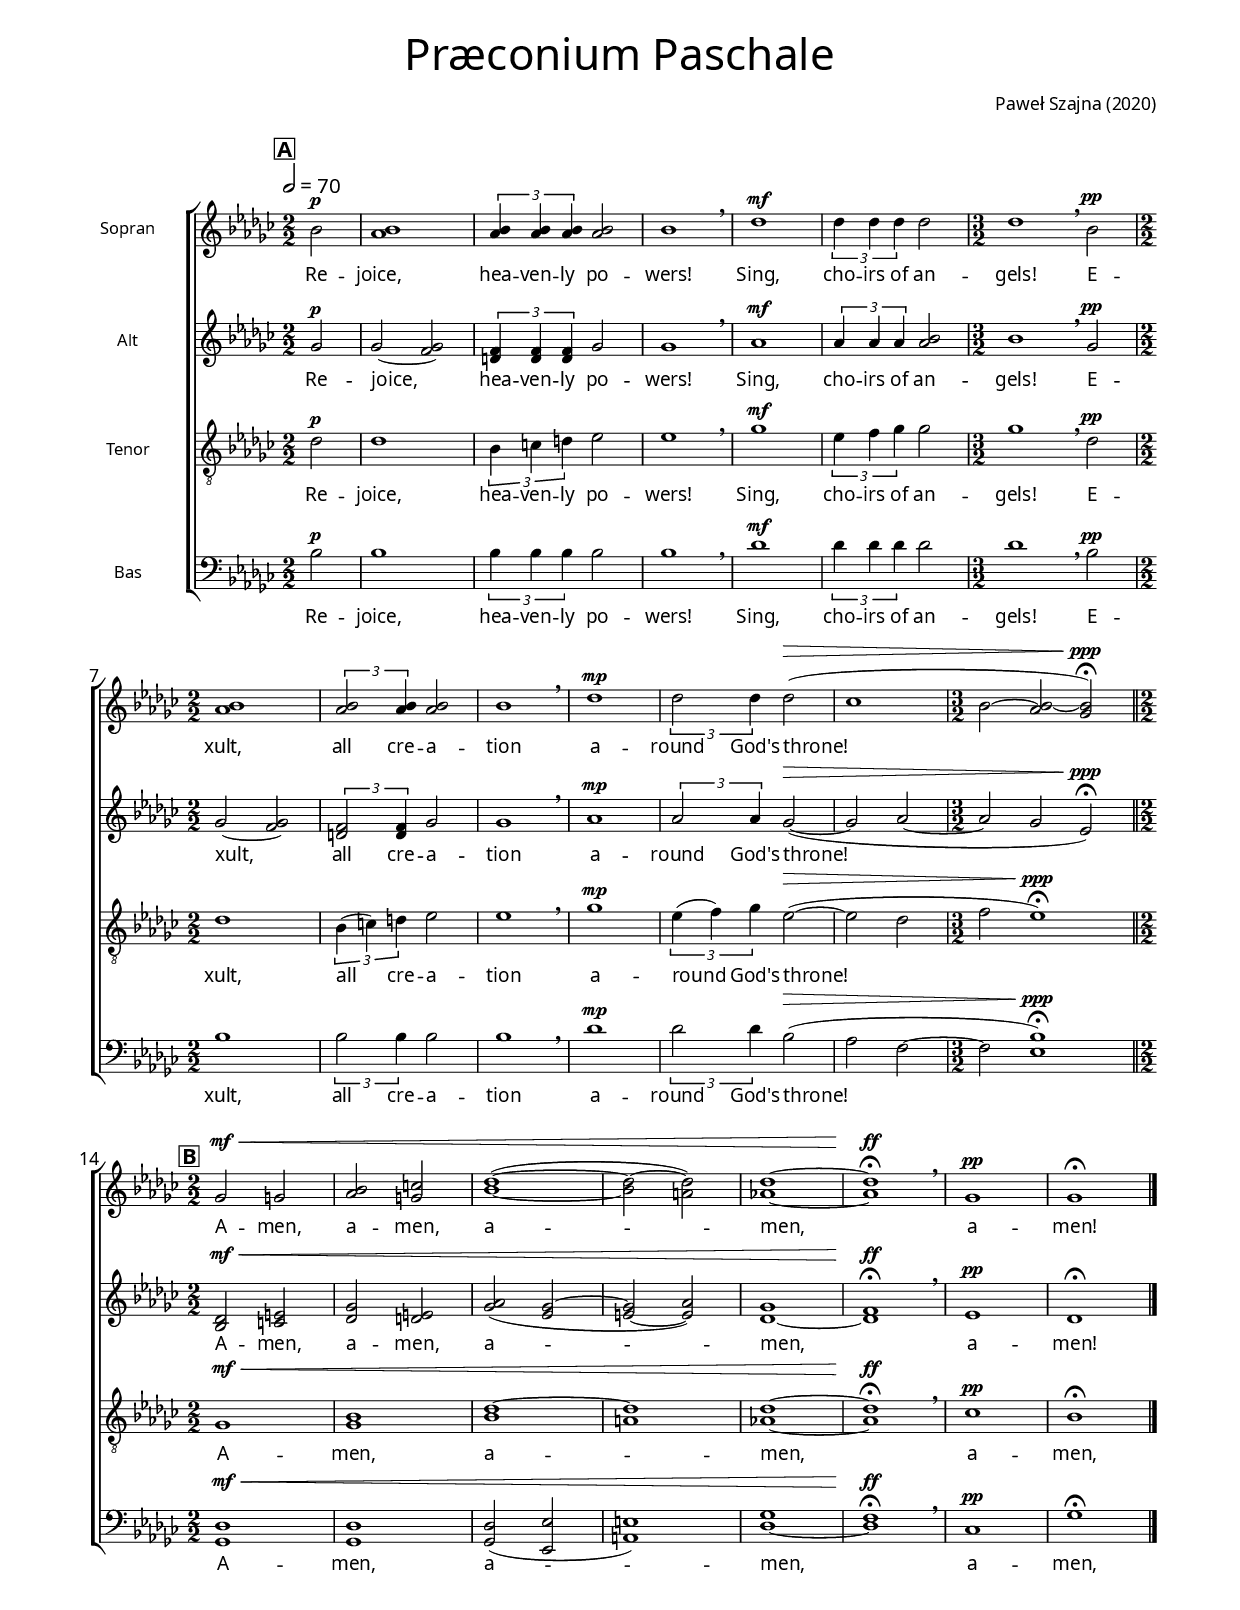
\version "2.18.2"

\include "./common.ly"

\paper {
 #(define fonts
    (make-pango-font-tree
      "Libre Baskerville"
      "Libre Baskerville"
      "Libre Baskerville"
      (/ staff-height pt 20)))
}

\header {
  title = "Præconium Paschale"
  composer = "Paweł Szajna (2020)"
}

% Rejoice

rejoiceS = \relative c'' {
  \time 2/2 \tempo 2=70 \key ges \major \mark\default \partial 2
  bes2\p <bes as>1	     % Rejoice
  \tuplet 3/2 {<bes as>4 <bes as> <bes as>} % heavenly
  <bes as>2 bes1\breathe          % powers
  
  des1 \mf                     % sing
  \tuplet 3/2 {des4 des des}   % choirs of
  des2 \time 3/2 des1 \breathe % angels
  
  bes2 \pp \time 2/2 <bes as>1 % exult
  \tuplet 3/2 {<bes as>2 <bes as>4} % all cre-
  <bes as>2 bes1 \breathe      % -ation
  
  des1 \mp % a-
  \tuplet 3/2 {des2 des4} % -round god's
  des2 \>( ces1 \time 3/2 bes2~<bes as>~<bes ges>\ppp\fermata) % throne
  
}

rejoiceA = \relative c'' {
  \key ges \major
  ges2\p ges~<ges f>   % Rejoice
  \tuplet 3/2 {<f d>4 <f d> <f d>} % heavenly
  ges2 ges1\breathe    % powers
  
  as1 \mf                 % sing
  \tuplet 3/2 {as4 as as} % choirs of
  <as bes>2 bes1\breathe       % angels
  
  ges2 \pp ges~<ges f> % exult
  \tuplet 3/2 {<f d>2 <f d>4}  % all cre-
  ges2 ges1 \breathe   % -ation
  
  as1 \mp               % a-
  \tuplet 3/2 {as2 as4} % -round god's
  ges2 \>(~ges as~as ges es\ppp\fermata) % throne
}

rejoiceT = \relative c' {
  \key ges \major
  des2\p des1          % Rejoice
  \tuplet 3/2 {bes4 c d} % heavenly
  es2 es1\breathe      % powers
  
  ges1 \mf                % sing
  \tuplet 3/2 {es4 f ges} % choirs of
  ges2 ges1\breathe        % angels
  
  des2 \pp des1       % exult
  \tuplet 3/2 {bes4( c) d} % all cre-
  es2 es1\breathe     % -ation
  
  ges1 \mp                  % a-
  \tuplet 3/2 {es4( f) ges} % -round god's
  es2 \>(~es des f es1\ppp\fermata) % throne
}

rejoiceB = \relative c' {
  \key ges \major
  bes2\p bes1                % Rejoice
  \tuplet 3/2 {bes4 bes bes} % heavenly
  bes2 bes1\breathe          % powers
  
  des1 \mf                   % sing
  \tuplet 3/2 {des4 des des} % choirs of
  des2 des1\breathe          % angels
  
  bes2 \pp bes1           % exult
  \tuplet 3/2 {bes2 bes4} % all cre-
  bes2 bes1\breathe       % -ation
  
  des1 \mp                % a-
  \tuplet 3/2 {des2 des4} % -round god's
  bes2 \>(as f~f <es bes'>1\ppp\fermata) % throne
}

% A M E N

amenS = \relative c'' {
  \bar "||" \mark\default \break \time 2/2
  ges2\mf\< g
  <as bes> <c g>
  <bes des>1(~
  <des bes>2~<des a>)
  <des as!>1~<des as>\ff\fermata \breathe
  
  ges,\pp ges\fermata
}

amenA = \relative c' {
  
  <des bes>2\mf\< <c e>
  <des ges> <d e>
  <ges as>( <ges es>~
  <ges e>~<e as>)
  <ges des>1~<f des>\ff\fermata \breathe
  
  es\pp des\fermata
}

amenT = \relative  c' {
  
  ges1\mf\<
  <ges bes>
  <bes des>~<des a>
  <des as!>~<des as>\ff\fermata \breathe
  
  ces\pp bes\fermata
}

amenB = \relative c {
  
  <des ges,>1\mf\<
  <des ges,>
  <des ges,>2( <es es,>
  <e a,>1)
  <des ges>~<des f>\ff\fermata \breathe
  
  ces\pp ges'\fermata
}

% whole song

sopNotes = \relative c'' {
  
  \rejoiceS
  \amenS
  
  \bar "|."

}

altNotes = \relative c' {
  
  \rejoiceA
  \amenA
  
}

tenNotes = \relative c' {

  \rejoiceT
  \amenT
  
}

basNotes = \relative c' {

  \rejoiceB
  \amenB
}

lyricsA = \lyricmode {
  Re -- joice, hea -- ven -- ly po -- wers! Sing, cho -- irs of an -- gels!
  E -- xult, all cre -- a -- tion a -- round God's throne!
  
  A -- men, a -- men, a -- men, a -- men!
}

\score {
  <<
    \new ChoirStaff <<
      \new Voice = Sop { 
        \set Staff.instrumentName = "Sopran"
        \time 4/4
        %\transpose g bes {
        %\key g \dorian 
        \sopNotes } %}
        \new Lyrics \lyricsto "Sop" \lyricsA
      \new Voice = Alt {
        \set Staff.instrumentName = "Alt"
        %\transpose g bes {
        %\key g \dorian
        \altNotes } %}
        \new Lyrics \lyricsto "Alt" \lyricsA
      \new Voice = Ten {
        \set Staff.instrumentName = "Tenor"
        %\transpose g bes {
        \clef "treble_8"
        %\key g \dorian
        \tenNotes } %}
        \new Lyrics \lyricsto "Ten" \lyricsA
      \new Voice = Bas {
        \set Staff.instrumentName = "Bas"
        \clef bass
        %\transpose g bes {
        %\key g \dorian
        \basNotes } %}
        \new Lyrics \lyricsto "Bas" \lyricsA
    >>
  >>

  \layout { }

}
